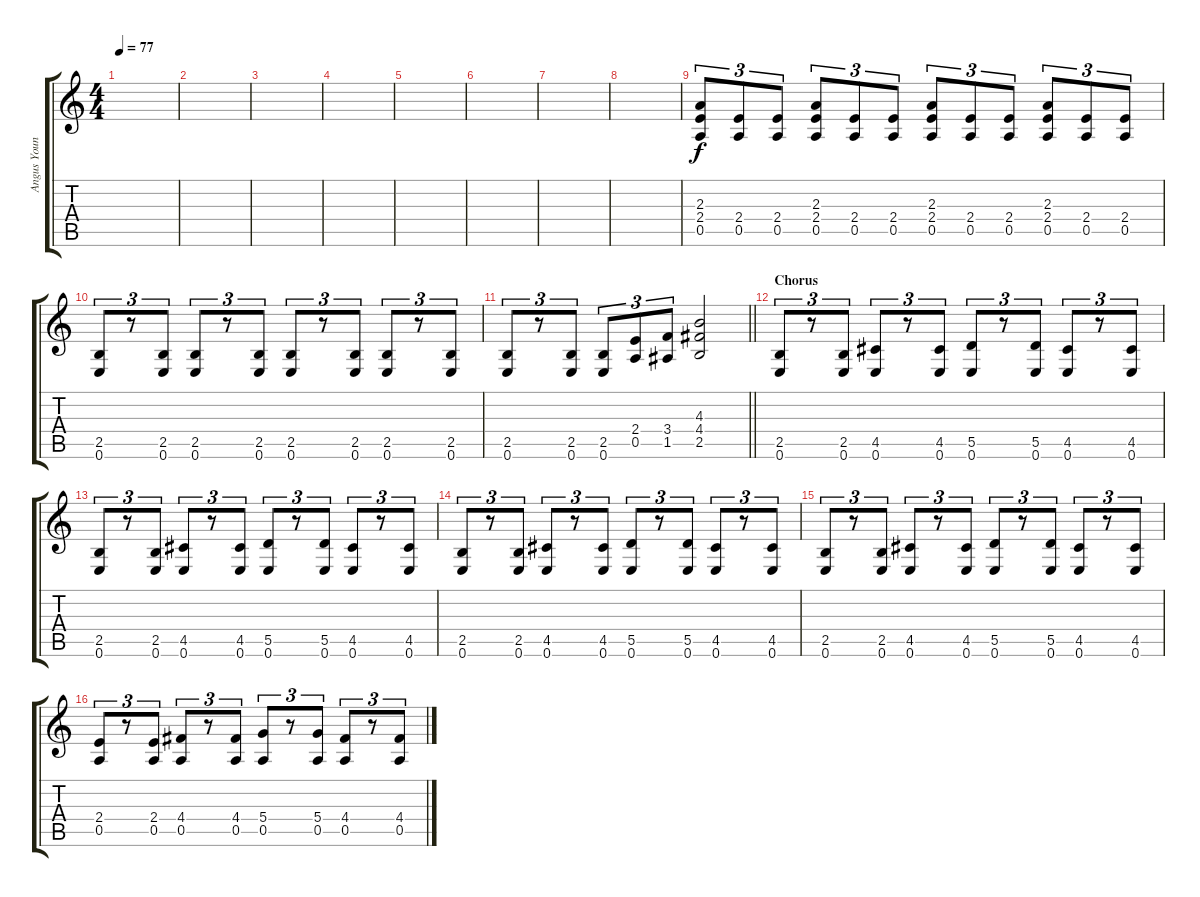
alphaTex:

\track ("Angus Young" "Angus Youn") {instrument distortionguitar}
\staff {score tabs}
\tuning (E4 B3 G3 D3 A2 E2) {hide}
\ts (4 4)
\tempo 77
\clef g2
\ks c
|
|
|
|
|
|
|
|
(2.3 2.4 0.5).8{tu (3 2) volume 13 instrument electricguitarmuted} (2.4 0.5).8{tu (3 2)} (2.4 0.5).8{tu (3 2)} (2.3 2.4 0.5).8{tu (3 2)} (2.4 0.5).8{tu (3 2)} (2.4 0.5).8{tu (3 2)} (2.3 2.4 0.5).8{tu (3 2)} (2.4 0.5).8{tu (3 2)} (2.4 0.5).8{tu (3 2)} (2.3 2.4 0.5).8{tu (3 2)} (2.4 0.5).8{tu (3 2)} (2.4 0.5).8{tu (3 2)} |
(2.5 0.6).8{tu (3 2) volume 13 instrument distortionguitar} r.8{tu (3 2)} (2.5 0.6).8{tu (3 2)} (2.5 0.6).8{tu (3 2)} r.8{tu (3 2)} (2.5 0.6).8{tu (3 2)} (2.5 0.6).8{tu (3 2)} r.8{tu (3 2)} (2.5 0.6).8{tu (3 2)} (2.5 0.6).8{tu (3 2)} r.8{tu (3 2)} (2.5 0.6).8{tu (3 2)} |
\barLineRight lightlight
(2.5 0.6).8{tu (3 2)} r.8{tu (3 2)} (2.5 0.6).8{tu (3 2)} (2.5 0.6).8{tu (3 2)} (2.4 0.5).8{tu (3 2)} (3.4 1.5).8{tu (3 2)} (4.3 4.4 2.5).2 |
\section ("" "Chorus")
(2.5 0.6).8{tu (3 2) volume 13 instrument distortionguitar} r.8{tu (3 2)} (2.5 0.6).8{tu (3 2)} (4.5 0.6).8{tu (3 2)} r.8{tu (3 2)} (4.5 0.6).8{tu (3 2)} (5.5 0.6).8{tu (3 2)} r.8{tu (3 2)} (5.5 0.6).8{tu (3 2)} (4.5 0.6).8{tu (3 2)} r.8{tu (3 2)} (4.5 0.6).8{tu (3 2)} |
(2.5 0.6).8{tu (3 2)} r.8{tu (3 2)} (2.5 0.6).8{tu (3 2)} (4.5 0.6).8{tu (3 2)} r.8{tu (3 2)} (4.5 0.6).8{tu (3 2)} (5.5 0.6).8{tu (3 2)} r.8{tu (3 2)} (5.5 0.6).8{tu (3 2)} (4.5 0.6).8{tu (3 2)} r.8{tu (3 2)} (4.5 0.6).8{tu (3 2)} |
(2.5 0.6).8{tu (3 2)} r.8{tu (3 2)} (2.5 0.6).8{tu (3 2)} (4.5 0.6).8{tu (3 2)} r.8{tu (3 2)} (4.5 0.6).8{tu (3 2)} (5.5 0.6).8{tu (3 2)} r.8{tu (3 2)} (5.5 0.6).8{tu (3 2)} (4.5 0.6).8{tu (3 2)} r.8{tu (3 2)} (4.5 0.6).8{tu (3 2)} |
(2.5 0.6).8{tu (3 2)} r.8{tu (3 2)} (2.5 0.6).8{tu (3 2)} (4.5 0.6).8{tu (3 2)} r.8{tu (3 2)} (4.5 0.6).8{tu (3 2)} (5.5 0.6).8{tu (3 2)} r.8{tu (3 2)} (5.5 0.6).8{tu (3 2)} (4.5 0.6).8{tu (3 2)} r.8{tu (3 2)} (4.5 0.6).8{tu (3 2)} |
(2.4 0.5).8{tu (3 2)} r.8{tu (3 2)} (2.4 0.5).8{tu (3 2)} (4.4 0.5).8{tu (3 2)} r.8{tu (3 2)} (4.4 0.5).8{tu (3 2)} (5.4 0.5).8{tu (3 2)} r.8{tu (3 2)} (5.4 0.5).8{tu (3 2)} (4.4 0.5).8{tu (3 2)} r.8{tu (3 2)} (4.4 0.5).8{tu (3 2)}
